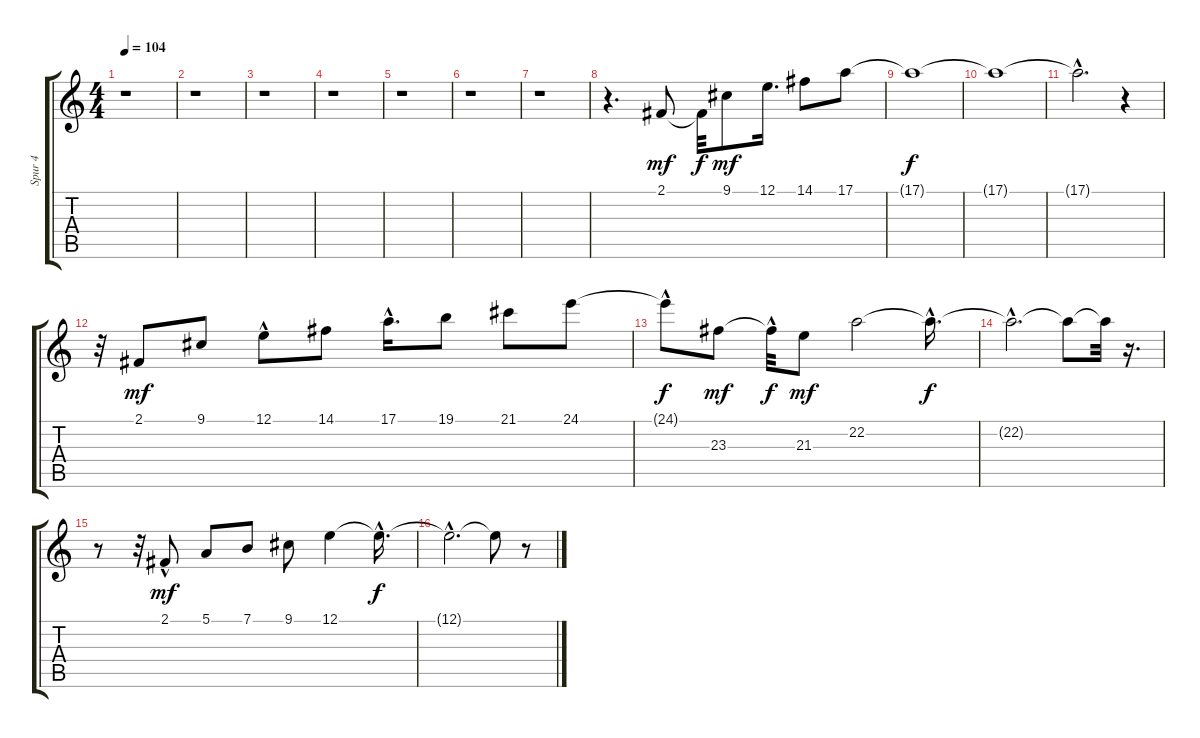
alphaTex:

\track ("Spur 4" "Spur 4") {instrument electricgrandpiano}
\staff {score tabs}
\tuning (E4 B3 G3 D3 A2 E2) {hide}
\ts (4 4)
\tempo 104
\clef g2
\ks c
r.1{dy f} |
r.1 |
r.1 |
r.1 |
r.1 |
r.1 |
r.1 |
r.4{d} 2.1.8{dy mf} 2.1{t}.32{dy f} 9.1.8{dy mf} 12.1.16{d} 14.1.8 17.1.8 |
17.1{t}.1{dy f} |
17.1{t}.1 |
17.1{hac t}.2{d} r.4 |
r.32 2.1.8{dy mf} 9.1.8 12.1{hac}.8 14.1.8 17.1{hac}.16{d} 19.1.8 21.1.8 24.1.8 |
24.1{hac t}.8{dy f} 23.3.8{dy mf} 23.3{hac t}.32{dy f} 21.3.8{dy mf} 22.2.2 22.2{hac t}.16{d dy f} |
22.2{hac t}.2{d} 22.2{t}.8 22.2{t}.32 r.16{d} |
r.8 r.32 2.1{hac}.8{dy mf} 5.1.8 7.1.8 9.1.8 12.1.4 12.1{hac t}.16{d dy f} |
12.1{hac t}.2{d} 12.1{t}.8 r.8
